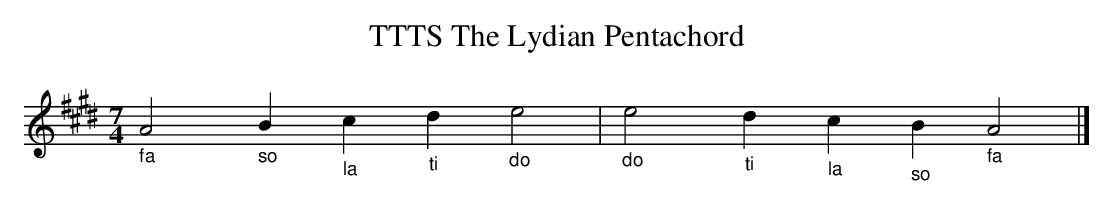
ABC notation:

X:1
T:The Lydian Pentachord, TTTS
M:7/4
L:1/4
K:ALyd
"_fa"A2 "_so"B "_la"c "_ti"d "_do"e2 |\
"_do"e2 "_ti"d "_la"c "_so"B "_fa"A2|]
